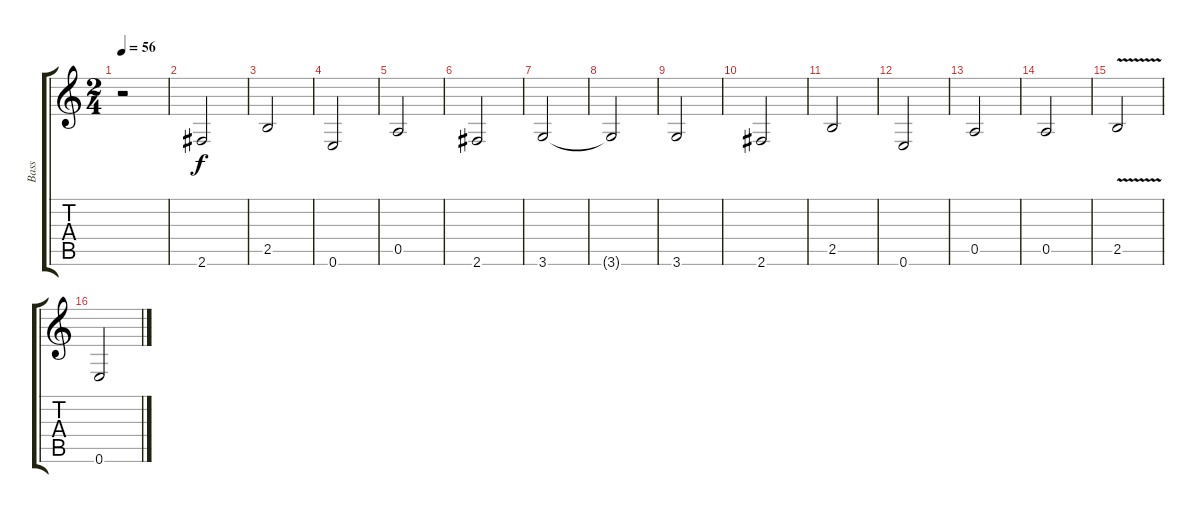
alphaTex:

\track ("Bass" "Bass") {instrument acousticbass}
\staff {score tabs}
\tuning (E4 B3 G3 D3 A2 E2) {hide}
\ts (2 4)
\tempo 56
\clef g2
\ks c
r.2{dy f instrument acousticbass} |
2.6.2 |
2.5.2 |
0.6.2 |
0.5.2 |
2.6.2 |
3.6.2 |
3.6{t}.2 |
3.6.2 |
2.6.2 |
2.5.2 |
0.6.2 |
0.5.2 |
0.5.2 |
2.5{v}.2 |
0.6.2
